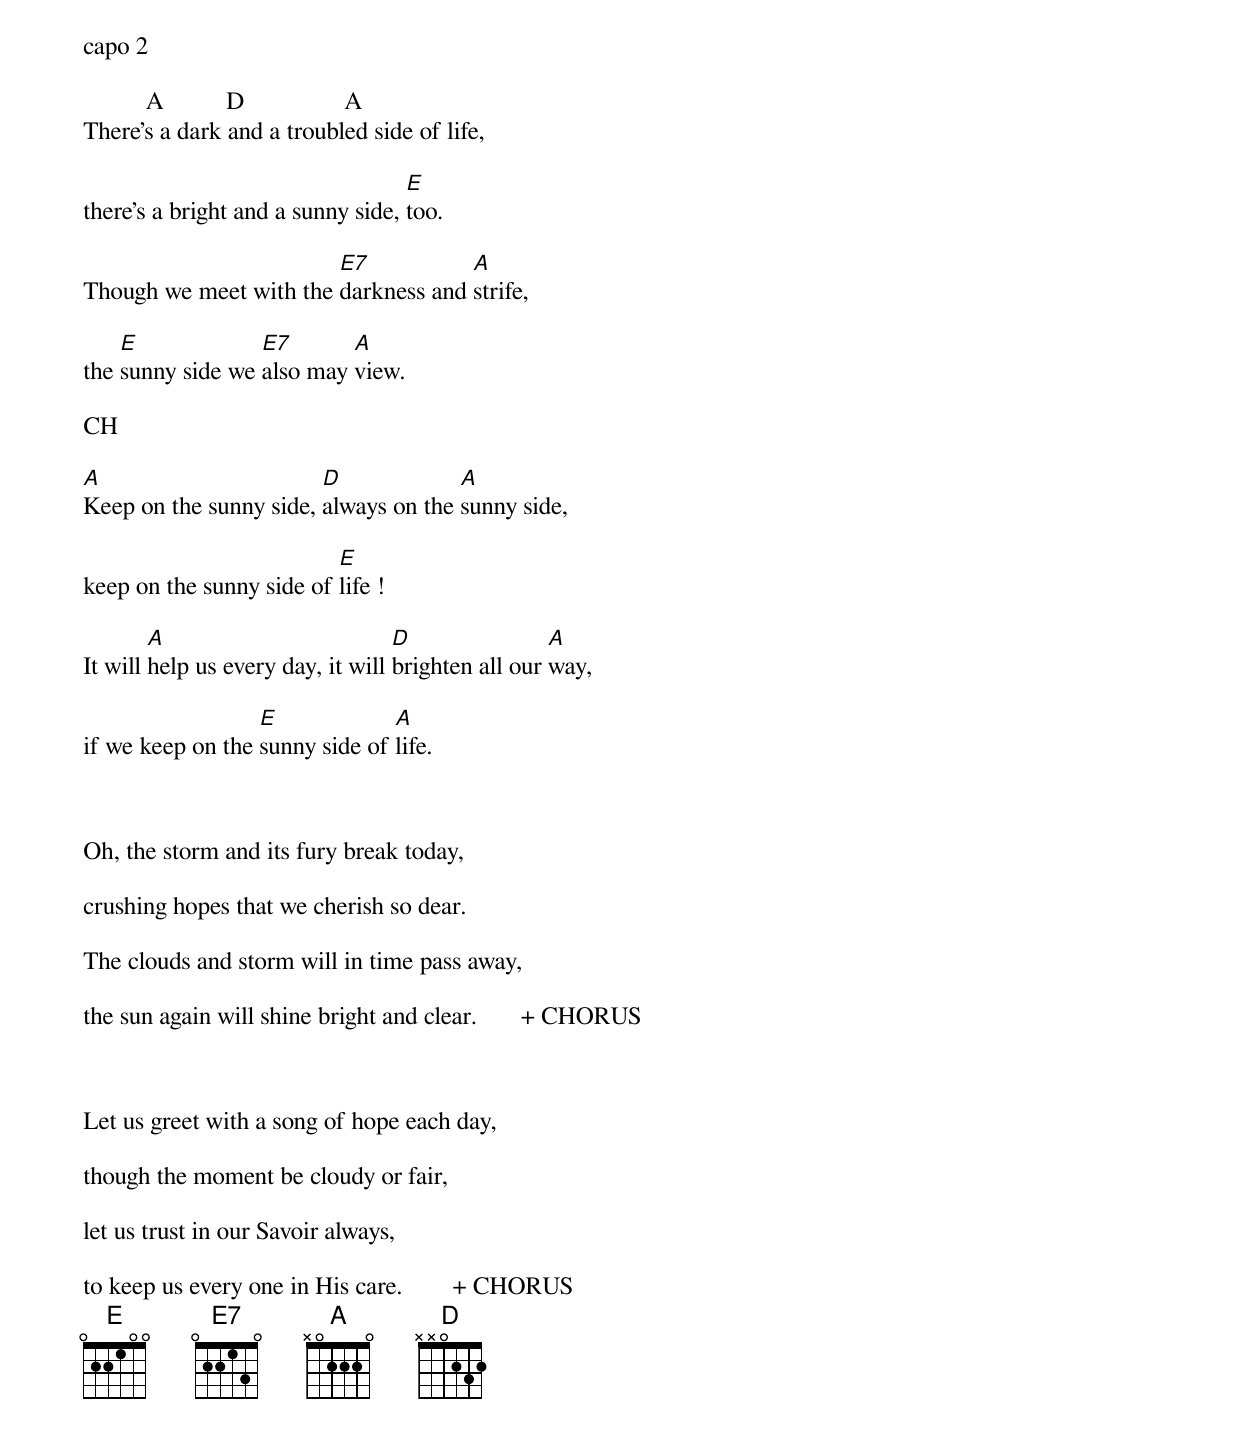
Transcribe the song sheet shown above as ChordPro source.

capo 2

          A          D                A
There's a dark and a troubled side of life,

there's a bright and a sunny side, [E]too.

Though we meet with the [E7]darkness and [A]strife,

the [E]sunny side we [E7]also may [A]view.

CH

[A]Keep on the sunny side, [D]always on the [A]sunny side,

keep on the sunny side of [E]life !

It will [A]help us every day, it will [D]brighten all our [A]way,

if we keep on the [E]sunny side of [A]life.



Oh, the storm and its fury break today,

crushing hopes that we cherish so dear.

The clouds and storm will in time pass away,

the sun again will shine bright and clear.       + CHORUS



Let us greet with a song of hope each day,

though the moment be cloudy or fair,

let us trust in our Savoir always,

to keep us every one in His care.        + CHORUS
